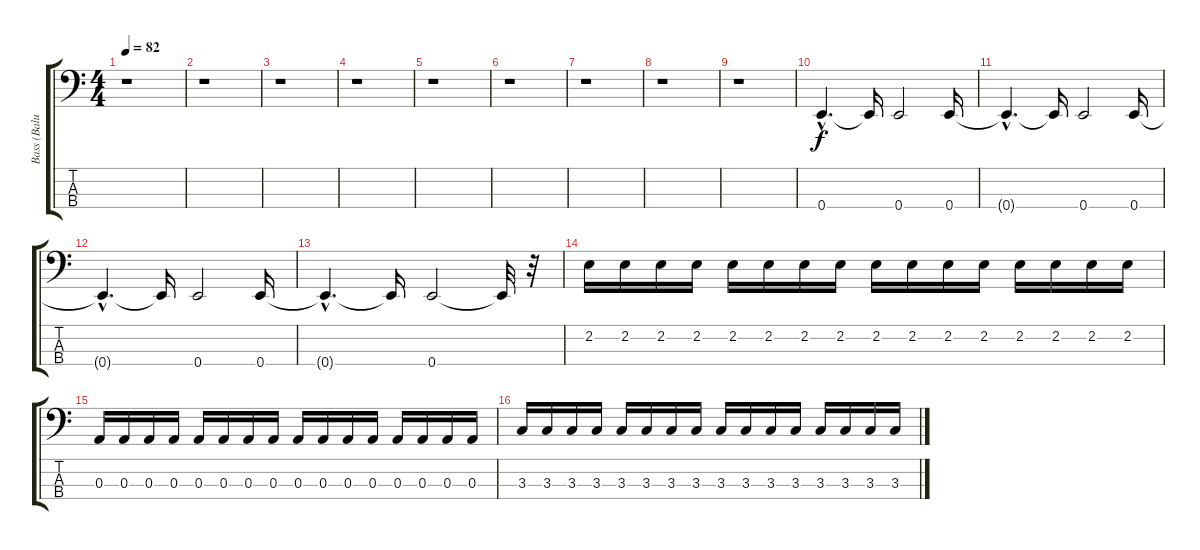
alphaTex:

\track ("Bass (Balu)" "Bass (Balu") {instrument electricbasspick}
\staff {score tabs}
\tuning (G2 D2 A1 E1) {hide}
\ts (4 4)
\tempo 82
\clef f4
\ks c
r.1{dy f instrument electricbasspick} |
r.1 |
r.1 |
r.1 |
r.1 |
r.1 |
r.1 |
r.1 |
r.1 |
0.4{hac}.4{d} 0.4{t}.16 0.4.2 0.4.16 |
0.4{hac t}.4{d} 0.4{t}.16 0.4.2 0.4.16 |
0.4{hac t}.4{d} 0.4{t}.16 0.4.2 0.4.16 |
0.4{hac t}.4{d} 0.4{t}.16 0.4.2 0.4{t}.32 r.32 |
2.2.16 2.2.16 2.2.16 2.2.16 2.2.16 2.2.16 2.2.16 2.2.16 2.2.16 2.2.16 2.2.16 2.2.16 2.2.16 2.2.16 2.2.16 2.2.16 |
0.3.16 0.3.16 0.3.16 0.3.16 0.3.16 0.3.16 0.3.16 0.3.16 0.3.16 0.3.16 0.3.16 0.3.16 0.3.16 0.3.16 0.3.16 0.3.16 |
3.3.16 3.3.16 3.3.16 3.3.16 3.3.16 3.3.16 3.3.16 3.3.16 3.3.16 3.3.16 3.3.16 3.3.16 3.3.16 3.3.16 3.3.16 3.3.16
